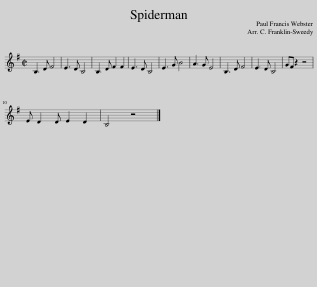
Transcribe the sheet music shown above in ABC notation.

X:1
L:1/8
M:2/2
I:linebreak $
K:none
V:1 treble transpose=-2
V:1
[K:G] B,3 D F4 | E3 D B,4 | B,3 D F2 F2 | E3 D B,4 | E3 G B4 | %5
 A3 G E4 | B,3 D F4 | E3 D B,4 | GF z2 z4 |$ E D2 D E2 D2 | %10
 B,4 z4 |] %11
